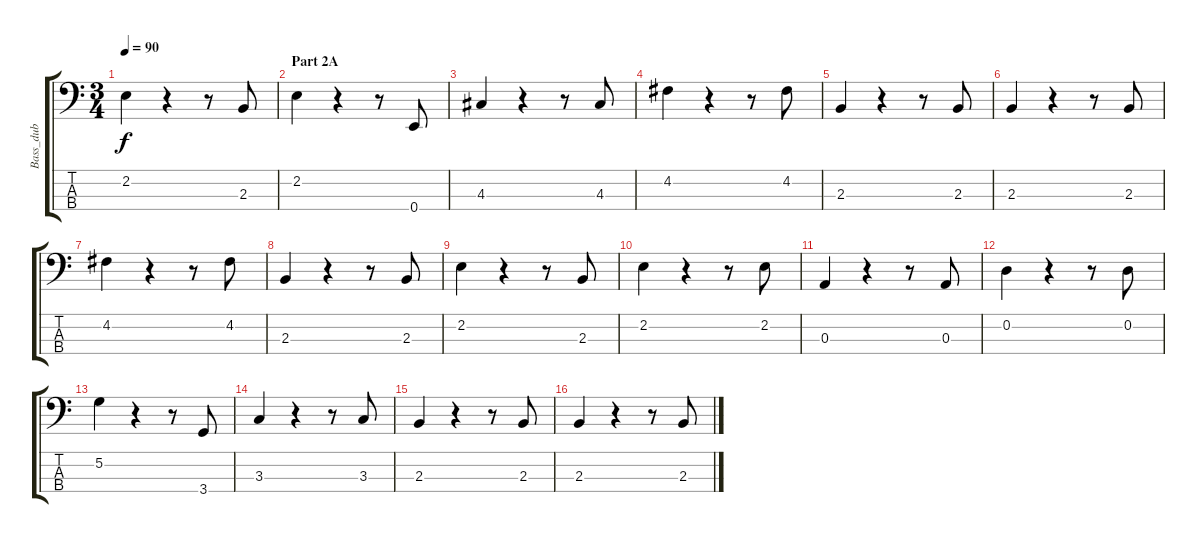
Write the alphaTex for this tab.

\track ("Bass_dub" "Bass_dub") {instrument electricguitarmuted}
\staff {score tabs}
\tuning (G2 D2 A1 E1) {hide}
\ts (3 4)
\tempo 90
\clef f4
\ks c
2.2.4{dy f} r.4 r.8 2.3.8 |
\section ("" "Part 2A")
2.2.4 r.4 r.8 0.4.8 |
4.3.4 r.4 r.8 4.3.8 |
4.2.4 r.4 r.8 4.2.8 |
2.3.4 r.4 r.8 2.3.8 |
2.3.4 r.4 r.8 2.3.8 |
4.2.4 r.4 r.8 4.2.8 |
2.3.4 r.4 r.8 2.3.8 |
2.2.4 r.4 r.8 2.3.8 |
2.2.4 r.4 r.8 2.2.8 |
0.3.4 r.4 r.8 0.3.8 |
0.2.4 r.4 r.8 0.2.8 |
5.2.4 r.4 r.8 3.4.8 |
3.3.4 r.4 r.8 3.3.8 |
2.3.4 r.4 r.8 2.3.8 |
2.3.4 r.4 r.8 2.3.8
